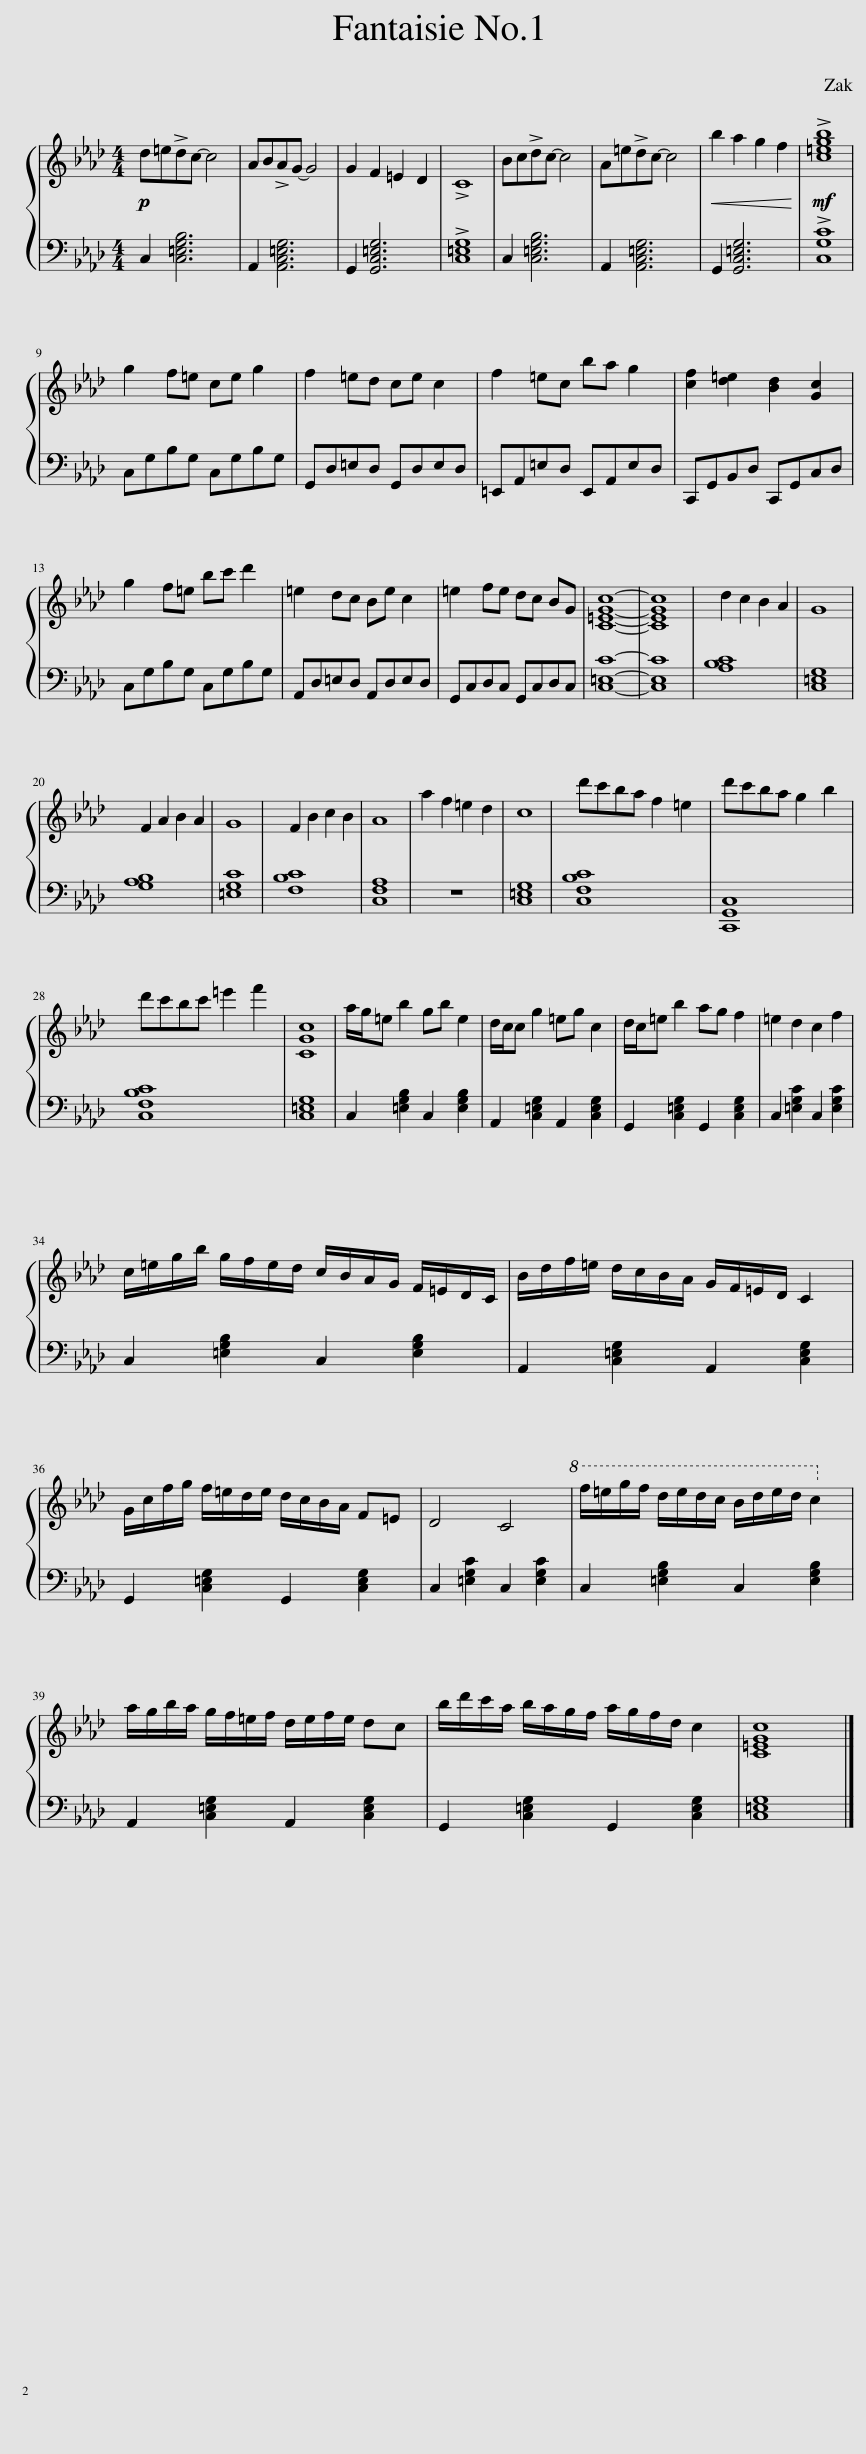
X:1
%%score { 1 | 2 }
L:1/8
M:4/4
I:linebreak $
K:Ab
V:1 treble
V:2 bass
V:1
!p! d=e!>!dc- c4 | AB!>!AG- G4 | G2 F2 =E2 D2 | !>!C8 | Bc!>!dc- c4 | %5
 A=e!>!dc- c4 |!<(! b2 a2 g2 f2!<)! |!mf! !>![c=egb]8 |$ g2 f=e ce g2 | f2 =ed ce c2 | %10
 f2 =ec ba g2 | [cf]2 [d=e]2 [Bd]2 [Gc]2 |$ g2 f=e bc' d'2 | =e2 dc Be c2 | =e2 fe dc BG | %15
 [C=EGc]8- | [CEGc]8 | d2 c2 B2 A2 | G8 |$ F2 A2 B2 A2 | %20
 G8 | F2 B2 c2 B2 | A8 | a2 f2 =e2 d2 | c8 | %25
 d'c'ba f2 =e2 | d'c'ba g2 b2 |$ d'c'bc' =e'2 f'2 | [CGc]8 | a/g/=e b2 gb e2 | %30
 d/c/c g2 =eg c2 | d/c/=e b2 ag f2 | =e2 d2 c2 f2 |$ c/=e/g/b/ g/f/e/d/ c/B/A/G/ F/=E/D/C/ | B/d/f/=e/ d/c/B/A/ G/F/=E/D/ C2 |$ %35
 G/c/f/g/ f/=e/d/e/ d/c/B/A/ F=E | D4 C4 |!8va(! f'/=e'/g'/f'/ d'/e'/d'/c'/ b/d'/e'/d'/ c'2!8va)! |$ a/g/b/a/ g/f/=e/f/ d/e/f/e/ dc | b/d'/c'/a/ b/a/g/f/ a/g/f/d/ c2 | %40
 [C=EGc]8 |] %41
V:2
 C,2 [C,=E,G,B,]6 | A,,2 [A,,C,=E,G,]6 | G,,2 [G,,C,=E,G,]6 | !>![C,=E,G,]8 | C,2 [C,=E,G,B,]6 | %5
 A,,2 [A,,C,=E,G,]6 | G,,2 [G,,C,=E,G,]6 | !>![C,G,C]8 |$ C,G,B,G, C,G,B,G, | G,,D,=E,D, G,,D,E,D, | %10
 =E,,A,,=E,D, E,,A,,E,D, | C,,G,,B,,D, C,,G,,C,D, |$ C,G,B,G, C,G,B,G, | A,,D,=E,D, A,,D,E,D, | G,,C,D,C, G,,C,D,C, | %15
 [C,=E,C]8- | [C,E,C]8 | [A,B,C]8 | [C,=E,G,]8 |$ [G,A,B,]8 | %20
 [=E,G,C]8 | [F,B,C]8 | [C,F,A,]8 | z8 | [C,=E,G,]8 | %25
 [C,F,B,C]8 | [C,,G,,C,]8 |$ [C,F,B,C]8 | [C,=E,G,]8 | C,2 [=E,G,B,]2 C,2 [E,G,B,]2 | %30
 A,,2 [C,=E,G,]2 A,,2 [C,E,G,]2 | G,,2 [C,=E,G,]2 G,,2 [C,E,G,]2 | C,2 [=E,G,C]2 C,2 [E,G,C]2 |$ C,2 [=E,G,B,]2 C,2 [E,G,B,]2 | A,,2 [C,=E,G,]2 A,,2 [C,E,G,]2 |$ %35
 G,,2 [C,=E,G,]2 G,,2 [C,E,G,]2 | C,2 [=E,G,C]2 C,2 [E,G,C]2 | C,2 [=E,G,B,]2 C,2 [E,G,B,]2 |$ A,,2 [C,=E,G,]2 A,,2 [C,E,G,]2 | G,,2 [C,=E,G,]2 G,,2 [C,E,G,]2 | %40
 [C,=E,G,]8 |] %41
